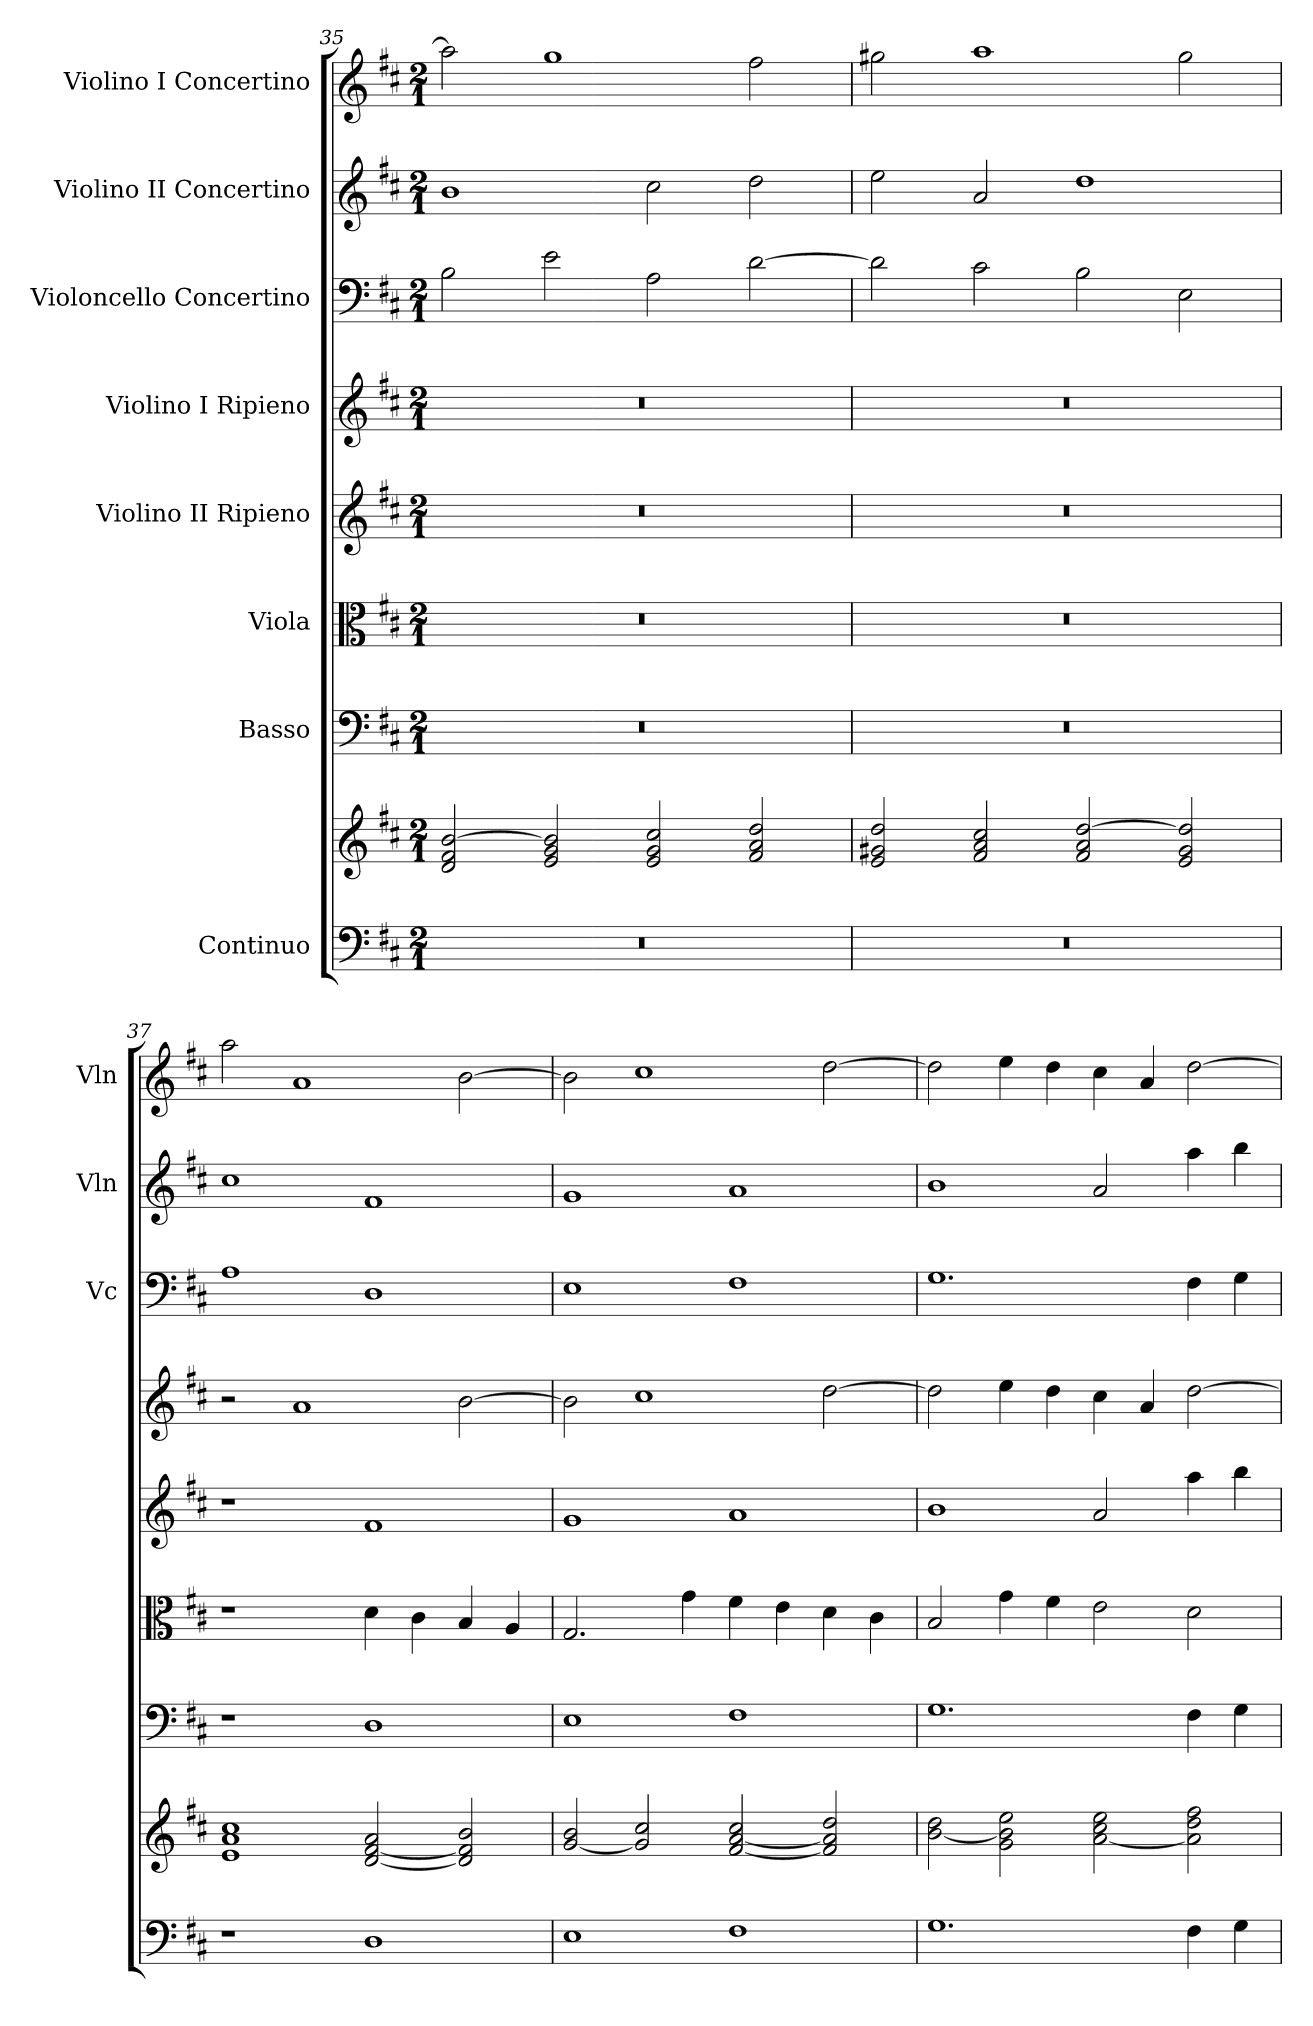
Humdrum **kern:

**kern	**kern	**kern	**kern	**kern	**kern	**kern	**kern	**kern
*part8	*part8	*part7	*part6	*part5	*part4	*part3	*part2	*part1
*staff9	*staff8	*staff7	*staff6	*staff5	*staff4	*staff3	*staff2	*staff1
*I"Continuo	*	*I"Basso	*I"Viola	*I"Violino II Ripieno	*I"Violino I Ripieno	*I"Violoncello Concertino	*I"Violino II Concertino	*I"Violino I Concertino
*	*	*	*	*	*	*I'Vc	*I'Vln	*I'Vln
*clefF4	*clefG2	*clefF4	*clefC3	*clefG2	*clefG2	*clefF4	*clefG2	*clefG2
*k[f#c#]	*k[f#c#]	*k[f#c#]	*k[f#c#]	*k[f#c#]	*k[f#c#]	*k[f#c#]	*k[f#c#]	*k[f#c#]
*M2/1	*M2/1	*M2/1	*M2/1	*M2/1	*M2/1	*M2/1	*M2/1	*M2/1
=35	=35	=35	=35	=35	=35	=35	=35	=35
0r	2d/ 2f#/ [2b/	0r	0r	0r	0r	2B\	1b	2aa\]
.	2e/ 2g/ 2b/]	.	.	.	.	2e\	.	1gg
.	2e/ 2g/ 2cc#/	.	.	.	.	2A\	2cc#\	.
.	2f#/ 2a/ 2dd/	.	.	.	.	[2d\	2dd\	2ff#\
=36	=36	=36	=36	=36	=36	=36	=36	=36
0r	2e/ 2g#X/ 2dd/	0r	0r	0r	0r	2d\]	2ee\	2gg#X\
.	2f#/ 2a/ 2cc#/	.	.	.	.	2c#\	2a/	1aa
.	2f#/ 2a/ [2dd/	.	.	.	.	2B\	1dd	.
.	2e/ 2g#/ 2dd/]	.	.	.	.	2E\	.	2gg#\
=37	=37	=37	=37	=37	=37	=37	=37	=37
1r	1e 1a 1cc#	1r	1r	1r	2r	1A	1cc#	2aa\
.	.	.	.	.	1a	.	.	1a
1D	[2d/ [2f#/ 2a/	1D	4d\	1f#	.	1D	1f#	.
.	.	.	4c#\	.	.	.	.	.
.	2d/] 2f#/] 2b/	.	4B/	.	[2b\	.	.	[2b\
.	.	.	4A/	.	.	.	.	.
=38	=38	=38	=38	=38	=38	=38	=38	=38
*^	*	*^	*	*	*	*^	*	*
1E	2ryy	[2g/ 2b/	1E	2ryy	2.G/	1g	2b\]	1E	2ryy	1g	2b\]
.	2ryy	2g/] 2cc#/	.	2ryy	.	.	1cc#	.	2ryy	.	1cc#
.	.	.	.	.	4g\	.	.	.	.	.	.
1F#	2ryy	[2f#/ [2a/ 2cc#/	1F#	2ryy	4f#\	1a	.	1F#	2ryy	1a	.
.	.	.	.	.	4e\	.	.	.	.	.	.
.	2ryy	2f#/] 2a/] 2dd/	.	2ryy	4d\	.	[2dd\	.	2ryy	.	[2dd\
.	.	.	.	.	4c#\	.	.	.	.	.	.
*v	*v	*	*v	*v	*	*	*	*v	*v	*	*
=39	=39	=39	=39	=39	=39	=39	=39	=39
1.G	[2b\ 2dd\	1.G	2B/	1b	2dd\]	1.G	1b	2dd\]
.	2g\ 2b\] 2ee\	.	4g\	.	4ee\	.	.	4ee\
.	.	.	4f#\	.	4dd\	.	.	4dd\
.	[2a\ 2cc#\ 2ee\	.	2e\	2a/	4cc#\	.	2a/	4cc#\
.	.	.	.	.	4a/	.	.	4a/
4F#\	2a\] 2dd\ 2ff#\	4F#\	2d\	4aa\	[2dd\	4F#\	4aa\	[2dd\
4G\	.	4G\	.	4bb\	.	4G\	4bb\	.
=	=	=	=	=	=	=	=	=
*-	*-	*-	*-	*-	*-	*-	*-	*-
